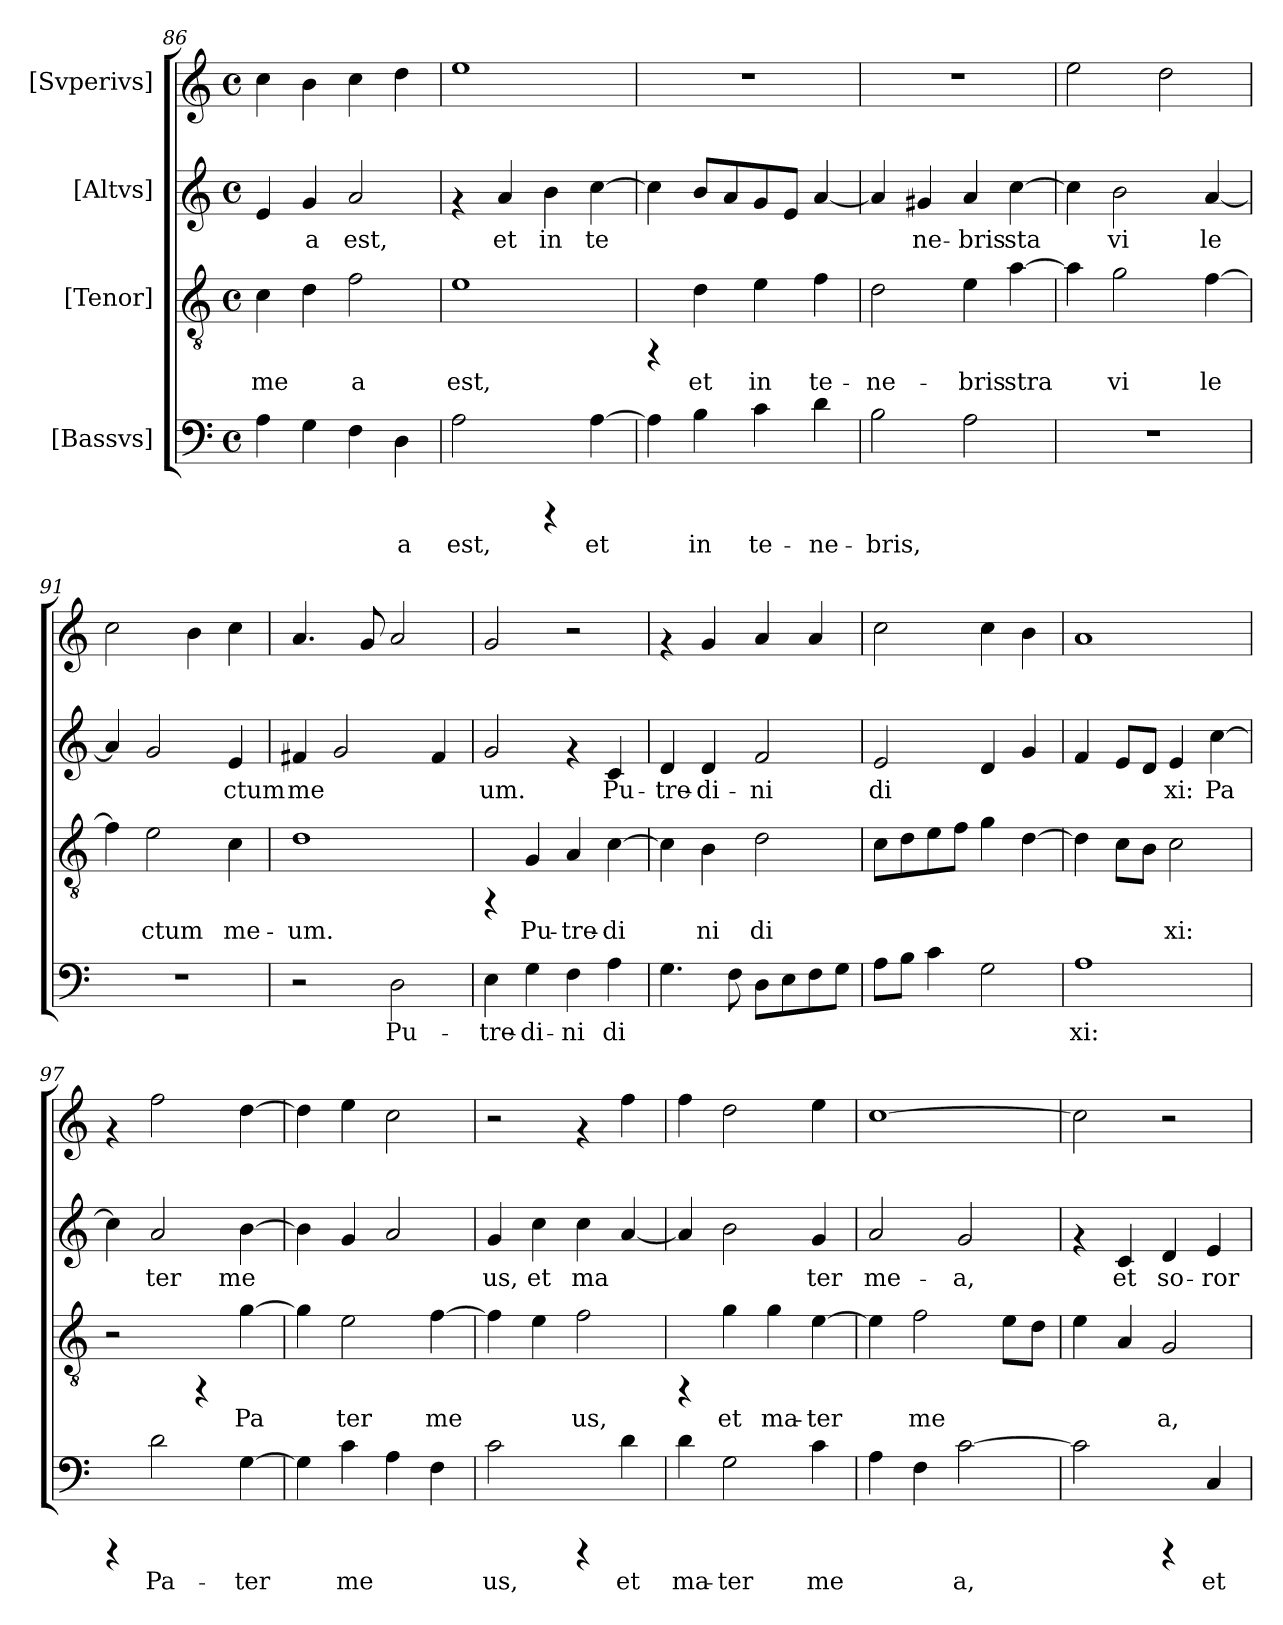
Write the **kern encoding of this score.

**kern	**text	**kern	**text	**kern	**text	**kern
*part4	*part4	*part3	*part3	*part2	*part2	*part1
*staff4	*staff4	*staff3	*staff3	*staff2	*staff2	*staff1
*I"[Bassvs]	*	*I"[Tenor]	*	*I"[Altvs]	*	*I"[Svperivs]
*clefF4	*	*clefGv2	*	*clefG2	*	*clefG2
*k[]	*	*k[]	*	*k[]	*	*k[]
*C:	*	*C:	*	*C:	*	*C:
*M4/4	*	*M4/4	*	*M4/4	*	*M4/4
*met(c)	*	*met(c)	*	*met(c)	*	*met(c)
=86	=86	=86	=86	=86	=86	=86
!	!LO:LY:b:cj	!	!LO:LY:b:cj	!	!LO:LY:b:cj	!
4A\	--	4c\	me-	4e/	--	4cc\
!	!LO:LY:b:cj	!	!LO:LY:b:cj	!	!LO:LY:b:cj	!
4G\	--	4d\	--	4g/	-a	4b\
!	!LO:LY:b:cj	!	!LO:LY:b:cj	!	!LO:LY:b:cj	!
4F\	--	2f\	-a	2a/	est,	4cc\
!	!LO:LY:b:cj	!	!	!	!	!
4D\	-a	.	.	.	.	4dd\
=87	=87	=87	=87	=87	=87	=87
!	!LO:LY:b:cj	!	!LO:LY:b:cj	!	!	!
2A\	est,	1e	est,	4rf	.	1ee
!	!	!	!	!	!LO:LY:b:cj	!
.	.	.	.	4a/	et	.
!	!	!	!	!	!LO:LY:b:cj	!
4rCCC	.	.	.	4b\	in	.
!	!LO:LY:b:cj	!	!	!	!LO:LY:b:cj	!
[>4A\	et	.	.	[>4cc\	te-	.
=88	=88	=88	=88	=88	=88	=88
!	!LO:LY:b:cj	!	!	!	!LO:LY:b:cj	!
4A\]	.	4rFF	.	4cc\]	--	1r
!	!LO:LY:b:cj	!	!LO:LY:b:cj	!	!LO:LY:b:cj	!
4B\	in	4d\	et	8b/L	--	.
!	!	!	!	!	!LO:LY:b:cj	!
.	.	.	.	8a/	--	.
!	!LO:LY:b:cj	!	!LO:LY:b:cj	!	!LO:LY:b:cj	!
4c\	te-	4e\	in	8g/	--	.
!	!	!	!	!	!LO:LY:b:cj	!
.	.	.	.	8e/J	--	.
!	!LO:LY:b:cj	!	!LO:LY:b:cj	!	!LO:LY:b:cj	!
4d\	-ne-	4f\	te-	[<4a/	--	.
!!LO:PB:g=z
=89	=89	=89	=89	=89	=89	=89
!	!LO:LY:b:cj	!	!LO:LY:b:cj	!	!LO:LY:b:cj	!
2B\	-bris,	2d\	-ne-	4a/]	--	1r
!	!	!	!	!	!LO:LY:b:cj	!
.	.	.	.	4g#/	-ne-	.
!	!LO:LY:b:cj	!	!LO:LY:b:cj	!	!LO:LY:b:cj	!
2A\	.	4e\	-bris	4a/	-bris	.
!	!	!	!LO:LY:b:cj	!	!LO:LY:b:cj	!
.	.	[>4a\	stra-	[>4cc\	sta-	.
=90	=90	=90	=90	=90	=90	=90
!	!	!	!LO:LY:b:cj	!	!LO:LY:b:cj	!
1r	.	4a\]	--	4cc\]	--	2ee\
!	!	!	!LO:LY:b:cj	!	!LO:LY:b:cj	!
.	.	2g\	-vi	2b\	-vi	.
.	.	.	.	.	.	2dd\
!	!	!	!LO:LY:b:cj	!	!LO:LY:b:cj	!
.	.	[>4f\	le-	[<4a/	le-	.
=91	=91	=91	=91	=91	=91	=91
!	!	!	!LO:LY:b:cj	!	!LO:LY:b:cj	!
1r	.	4f\]	--	4a/]	--	2cc\
!	!	!	!LO:LY:b:cj	!	!LO:LY:b:cj	!
.	.	2e\	-ctum	2g/	--	.
.	.	.	.	.	.	4b\
!	!	!	!LO:LY:b:cj	!	!LO:LY:b:cj	!
.	.	4c\	me-	4e/	-ctum	4cc\
=92	=92	=92	=92	=92	=92	=92
!	!	!	!LO:LY:b:cj	!	!LO:LY:b:cj	!
2r	.	1d	-um.	4f#/	me-	4.a/
!	!	!	!	!	!LO:LY:b:cj	!
.	.	.	.	2g/	--	.
.	.	.	.	.	.	8g/
!	!LO:LY:b:cj	!	!	!	!	!
2D\	Pu-	.	.	.	.	2a/
!	!	!	!	!	!LO:LY:b:cj	!
.	.	.	.	4f#/	--	.
=93	=93	=93	=93	=93	=93	=93
!	!LO:LY:b:cj	!	!	!	!LO:LY:b:cj	!
4E\	-tre-	4rFF	.	2g/	-um.	2g/
!	!LO:LY:b:cj	!	!LO:LY:b:cj	!	!	!
4G\	-di-	4G/	Pu-	.	.	.
!	!LO:LY:b:cj	!	!LO:LY:b:cj	!	!	!
4F\	-ni	4A/	-tre-	4rf	.	2r
!	!LO:LY:b:cj	!	!LO:LY:b:cj	!	!LO:LY:b:cj	!
4A\	di-	[>4c\	-di-	4c/	Pu-	.
=94	=94	=94	=94	=94	=94	=94
!	!LO:LY:b:cj	!	!LO:LY:b:cj	!	!LO:LY:b:cj	!
4.G\	--	4c\]	--	4d/	-tre-	4rf
!	!	!	!LO:LY:b:cj	!	!LO:LY:b:cj	!
.	.	4B\	-ni	4d/	-di-	4g/
!	!LO:LY:b:cj	!	!	!	!	!
8F\	--	.	.	.	.	.
!	!LO:LY:b:cj	!	!LO:LY:b:cj	!	!LO:LY:b:cj	!
8D\L	--	2d\	di-	2f/	-ni	4a/
!	!LO:LY:b:cj	!	!	!	!	!
8E\	--	.	.	.	.	.
!	!LO:LY:b:cj	!	!	!	!	!
8F\	--	.	.	.	.	4a/
!	!LO:LY:b:cj	!	!	!	!	!
8G\J	--	.	.	.	.	.
!!LO:PB:g=z
=95	=95	=95	=95	=95	=95	=95
!	!LO:LY:b:cj	!	!LO:LY:b:cj	!	!LO:LY:b:cj	!
8A\L	--	8c\L	--	2e/	di-	2cc\
!	!LO:LY:b:cj	!	!LO:LY:b:cj	!	!	!
8B\J	--	8d\	--	.	.	.
!	!LO:LY:b:cj	!	!LO:LY:b:cj	!	!	!
4c\	--	8e\	--	.	.	.
!	!	!	!LO:LY:b:cj	!	!	!
.	.	8f\J	--	.	.	.
!	!LO:LY:b:cj	!	!LO:LY:b:cj	!	!LO:LY:b:cj	!
2G\	--	4g\	--	4d/	--	4cc\
!	!	!	!LO:LY:b:cj	!	!LO:LY:b:cj	!
.	.	[>4d\	--	4g/	--	4b\
=96	=96	=96	=96	=96	=96	=96
!	!LO:LY:b:cj	!	!LO:LY:b:cj	!	!LO:LY:b:cj	!
1A	-xi:	4d\]	--	4f/	--	1a
!	!	!	!LO:LY:b:cj	!	!LO:LY:b:cj	!
.	.	8c\L	--	8e/L	--	.
!	!	!	!LO:LY:b:cj	!	!LO:LY:b:cj	!
.	.	8B\J	--	8d/J	--	.
!	!	!	!LO:LY:b:cj	!	!LO:LY:b:cj	!
.	.	2c\	-xi:	4e/	-xi:	.
!	!	!	!	!	!LO:LY:b:cj	!
.	.	.	.	[>4cc\	Pa-	.
=97	=97	=97	=97	=97	=97	=97
!	!	!	!	!	!LO:LY:b:cj	!
4rCCC	.	2r	.	4cc\]	--	4rf
!	!LO:LY:b:cj	!	!	!	!LO:LY:b:cj	!
2d\	Pa-	.	.	2a/	-ter	2ff\
.	.	4rFF	.	.	.	.
!	!LO:LY:b:cj	!	!LO:LY:b:cj	!	!LO:LY:b:cj	!
[>4G\	-ter	[>4g\	Pa-	[>4b\	me-	[>4dd\
=98	=98	=98	=98	=98	=98	=98
!	!LO:LY:b:cj	!	!LO:LY:b:cj	!	!LO:LY:b:cj	!
4G\]	.	4g\]	--	4b\]	--	4dd\]
!	!LO:LY:b:cj	!	!LO:LY:b:cj	!	!LO:LY:b:cj	!
4c\	me-	2e\	-ter	4g/	--	4ee\
!	!LO:LY:b:cj	!	!	!	!LO:LY:b:cj	!
4A\	--	.	.	2a/	--	2cc\
!	!LO:LY:b:cj	!	!LO:LY:b:cj	!	!	!
4F\	--	[>4f\	me-	.	.	.
=99	=99	=99	=99	=99	=99	=99
!	!LO:LY:b:cj	!	!LO:LY:b:cj	!	!LO:LY:b:cj	!
2c\	-us,	4f\]	--	4g/	-us,	2r
!	!	!	!LO:LY:b:cj	!	!LO:LY:b:cj	!
.	.	4e\	--	4cc\	et	.
!	!	!	!LO:LY:b:cj	!	!LO:LY:b:cj	!
4rCCC	.	2f\	-us,	4cc\	ma-	4rf
!	!LO:LY:b:cj	!	!	!	!LO:LY:b:cj	!
4d\	et	.	.	[<4a/	--	4ff\
=100	=100	=100	=100	=100	=100	=100
!	!LO:LY:b:cj	!	!	!	!LO:LY:b:cj	!
4d\	ma-	4rFF	.	4a/]	--	4ff\
!	!LO:LY:b:cj	!	!LO:LY:b:cj	!	!LO:LY:b:cj	!
2G\	-ter	4g\	et	2b\	--	2dd\
!	!	!	!LO:LY:b:cj	!	!	!
.	.	4g\	ma-	.	.	.
!	!LO:LY:b:cj	!	!LO:LY:b:cj	!	!LO:LY:b:cj	!
4c\	me-	[<4e\	-ter	4g/	-ter	4ee\
!!LO:LB:g=z
=101	=101	=101	=101	=101	=101	=101
!	!LO:LY:b:cj	!	!LO:LY:b:cj	!	!LO:LY:b:cj	!
4A\	--	4e\]	.	2a/	me-	[>1cc
!	!LO:LY:b:cj	!	!LO:LY:b:cj	!	!	!
4F\	--	2f\	me-	.	.	.
!	!LO:LY:b:cj	!	!	!	!LO:LY:b:cj	!
[>2c\	-a,	.	.	2g/	-a,	.
!	!	!	!LO:LY:b:cj	!	!	!
.	.	8e\L	--	.	.	.
!	!	!	!LO:LY:b:cj	!	!	!
.	.	8d\J	--	.	.	.
=102	=102	=102	=102	=102	=102	=102
!	!LO:LY:b:cj	!	!LO:LY:b:cj	!	!	!
2c\]	.	4e\	--	4rf	.	2cc\]
!	!	!	!LO:LY:b:cj	!	!LO:LY:b:cj	!
.	.	4A/	--	4c/	et	.
!	!	!	!LO:LY:b:cj	!	!LO:LY:b:cj	!
4rCCC	.	2G/	-a,	4d/	so-	2r
!	!LO:LY:b:cj	!	!	!	!LO:LY:b:cj	!
4C/	et	.	.	4e/	-ror	.
=	=	=	=	=	=	=
*-	*-	*-	*-	*-	*-	*-
